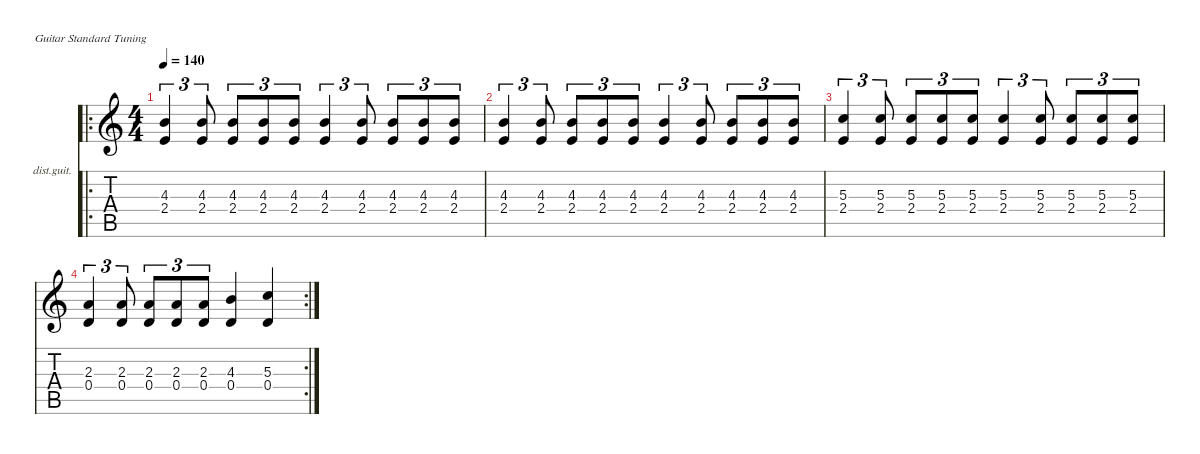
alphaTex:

\defaultSystemsLayout 4
\hideDynamics
\bracketExtendMode nobrackets
\firstSystemTrackNameOrientation horizontal
\otherSystemsTrackNameOrientation horizontal
\track ("Distortion Guitar" "dist.guit.") {instrument distortionguitar}
\staff {score tabs}
\tuning (E4 B3 G3 D3 A2 E2)
\ro
\ts (4 4)
\tempo 140
\clef g2
\ks c
(4.3 2.4).4{tu (3 2) dy mf instrument distortionguitar} (2.4 4.3).8{tu (3 2)} (2.4 4.3).8{tu (3 2)} (2.4 4.3).8{tu (3 2)} (2.4 4.3).8{tu (3 2)} (2.4 4.3).4{tu (3 2)} (2.4 4.3).8{tu (3 2)} (2.4 4.3).8{tu (3 2)} (2.4 4.3).8{tu (3 2)} (2.4 4.3).8{tu (3 2)} |
(4.3 2.4).4{tu (3 2)} (2.4 4.3).8{tu (3 2)} (2.4 4.3).8{tu (3 2)} (2.4 4.3).8{tu (3 2)} (2.4 4.3).8{tu (3 2)} (2.4 4.3).4{tu (3 2)} (2.4 4.3).8{tu (3 2)} (2.4 4.3).8{tu (3 2)} (2.4 4.3).8{tu (3 2)} (2.4 4.3).8{tu (3 2)} |
(2.4 5.3).4{tu (3 2)} (2.4 5.3).8{tu (3 2)} (2.4 5.3).8{tu (3 2)} (2.4 5.3).8{tu (3 2)} (2.4 5.3).8{tu (3 2)} (2.4 5.3).4{tu (3 2)} (2.4 5.3).8{tu (3 2)} (2.4 5.3).8{tu (3 2)} (2.4 5.3).8{tu (3 2)} (2.4 5.3).8{tu (3 2)} |
\rc 2
(0.4 2.3).4{tu (3 2)} (0.4 2.3).8{tu (3 2)} (0.4 2.3).8{tu (3 2)} (0.4 2.3).8{tu (3 2)} (0.4 2.3).8{tu (3 2)} (0.4 4.3).4 (0.4 5.3).4
